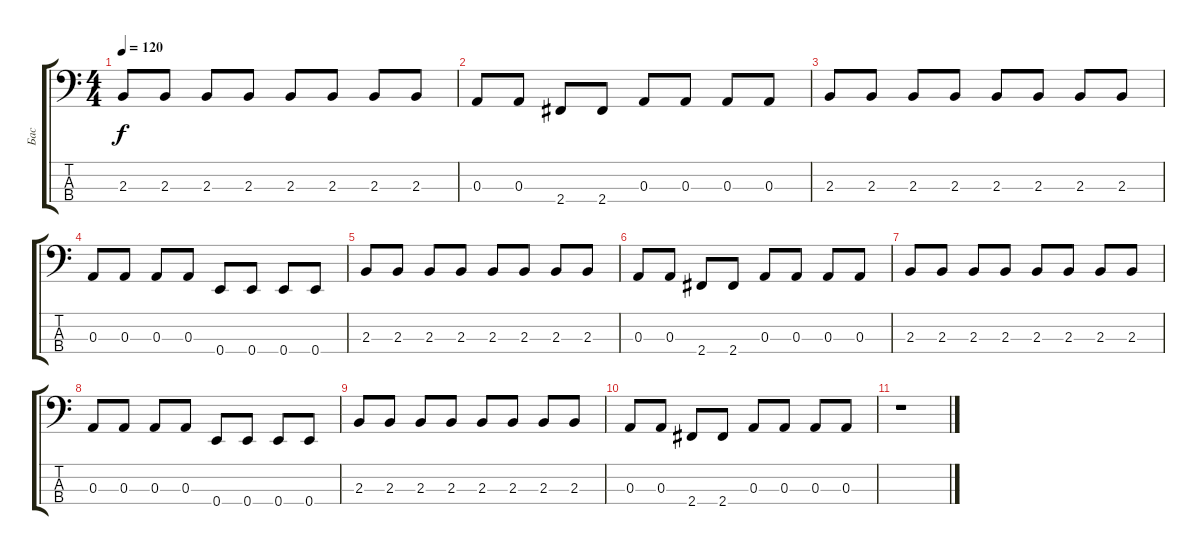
\track ("Бас" "Бас") {instrument electricbassfinger}
\staff {score tabs}
\tuning (G2 D2 A1 E1) {hide}
\ts (4 4)
\tempo 120
\clef f4
\ks c
2.3.8{dy f} 2.3.8 2.3.8 2.3.8 2.3.8 2.3.8 2.3.8 2.3.8 |
0.3.8 0.3.8 2.4.8 2.4.8 0.3.8 0.3.8 0.3.8 0.3.8 |
2.3.8 2.3.8 2.3.8 2.3.8 2.3.8 2.3.8 2.3.8 2.3.8 |
0.3.8 0.3.8 0.3.8 0.3.8 0.4.8 0.4.8 0.4.8 0.4.8 |
2.3.8 2.3.8 2.3.8 2.3.8 2.3.8 2.3.8 2.3.8 2.3.8 |
0.3.8 0.3.8 2.4.8 2.4.8 0.3.8 0.3.8 0.3.8 0.3.8 |
2.3.8 2.3.8 2.3.8 2.3.8 2.3.8 2.3.8 2.3.8 2.3.8 |
0.3.8 0.3.8 0.3.8 0.3.8 0.4.8 0.4.8 0.4.8 0.4.8 |
2.3.8 2.3.8 2.3.8 2.3.8 2.3.8 2.3.8 2.3.8 2.3.8 |
0.3.8 0.3.8 2.4.8 2.4.8 0.3.8 0.3.8 0.3.8 0.3.8 |
r.1
